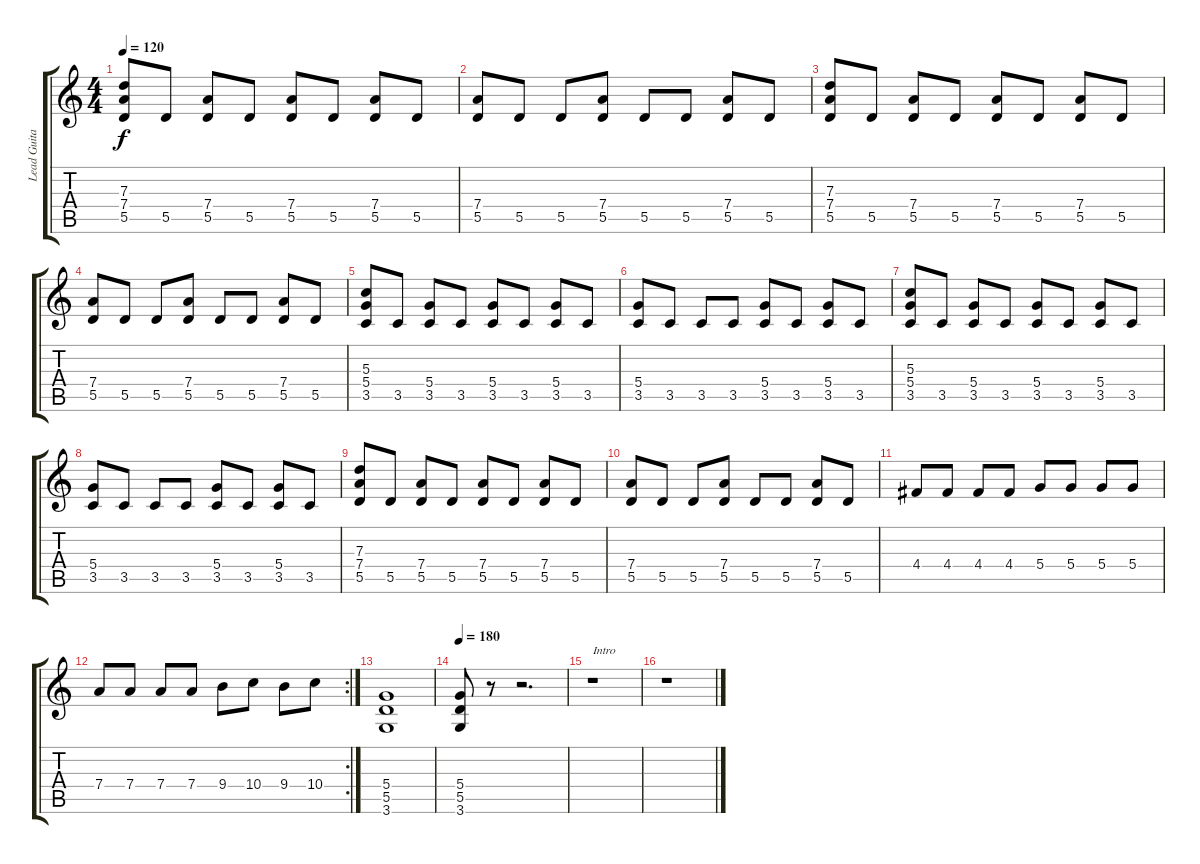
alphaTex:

\track ("Lead Guitar" "Lead Guita") {instrument distortionguitar}
\staff {score tabs}
\tuning (E4 B3 G3 D3 A2 E2) {hide}
\ts (4 4)
\tempo 120
\clef g2
\ks c
(7.3 7.4 5.5).8{dy f} 5.5.8 (7.4 5.5).8 5.5.8 (7.4 5.5).8 5.5.8 (7.4 5.5).8 5.5.8 |
(7.4 5.5).8 5.5.8 5.5.8 (7.4 5.5).8 5.5.8 5.5.8 (7.4 5.5).8 5.5.8 |
(7.3 7.4 5.5).8 5.5.8 (7.4 5.5).8 5.5.8 (7.4 5.5).8 5.5.8 (7.4 5.5).8 5.5.8 |
(7.4 5.5).8 5.5.8 5.5.8 (7.4 5.5).8 5.5.8 5.5.8 (7.4 5.5).8 5.5.8 |
(5.3 5.4 3.5).8 3.5.8 (5.4 3.5).8 3.5.8 (5.4 3.5).8 3.5.8 (5.4 3.5).8 3.5.8 |
(5.4 3.5).8 3.5.8 3.5.8 3.5.8 (5.4 3.5).8 3.5.8 (5.4 3.5).8 3.5.8 |
(5.3 5.4 3.5).8 3.5.8 (5.4 3.5).8 3.5.8 (5.4 3.5).8 3.5.8 (5.4 3.5).8 3.5.8 |
(5.4 3.5).8 3.5.8 3.5.8 3.5.8 (5.4 3.5).8 3.5.8 (5.4 3.5).8 3.5.8 |
(7.3 7.4 5.5).8 5.5.8 (7.4 5.5).8 5.5.8 (7.4 5.5).8 5.5.8 (7.4 5.5).8 5.5.8 |
(7.4 5.5).8 5.5.8 5.5.8 (7.4 5.5).8 5.5.8 5.5.8 (7.4 5.5).8 5.5.8 |
4.4.8 4.4.8 4.4.8 4.4.8 5.4.8 5.4.8 5.4.8 5.4.8 |
\rc 2
7.4.8 7.4.8 7.4.8 7.4.8 9.4.8 10.4.8 9.4.8 10.4.8 |
(5.4 5.5 3.6).1 |
\tempo 180
(5.4 5.5 3.6).8 r.8 r.2{d} |
r.1{txt "Intro" volume 16} |
r.1
